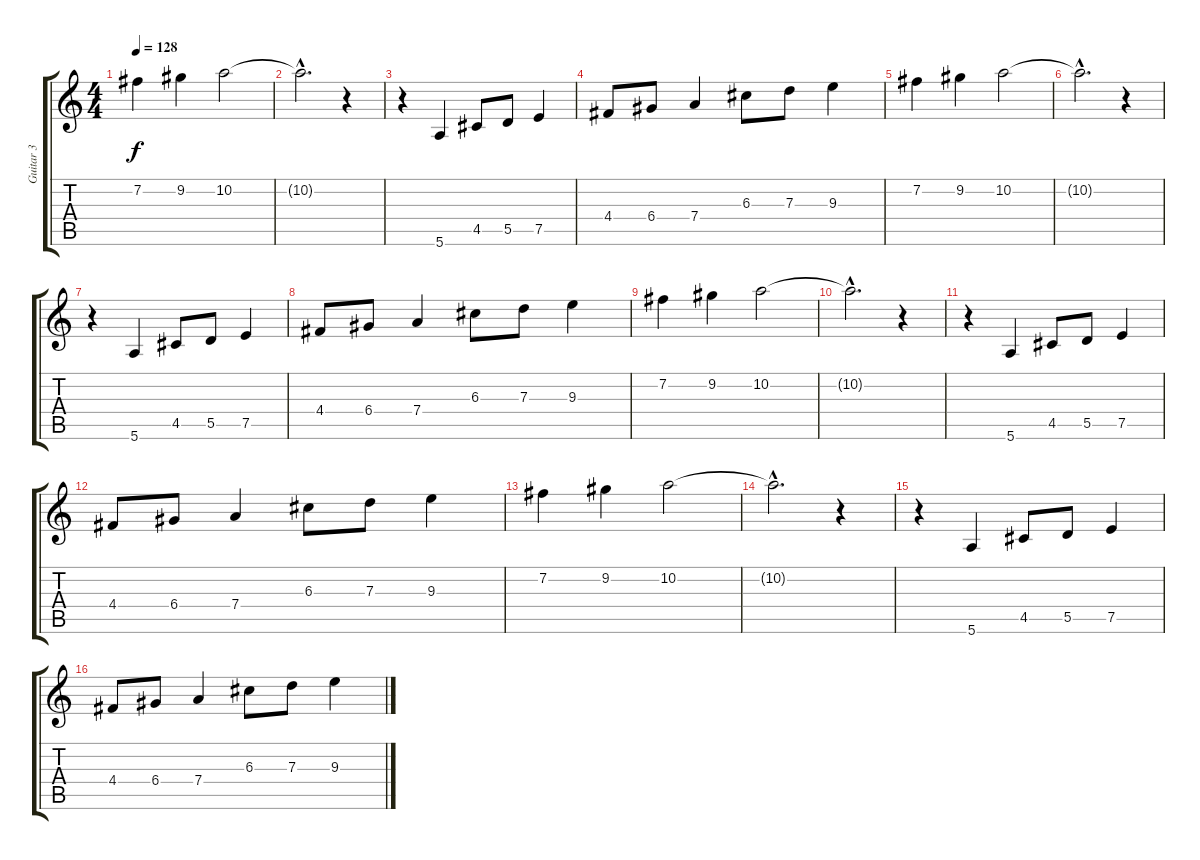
\track ("Guitar 3" "Guitar 3") {instrument distortionguitar}
\staff {score tabs}
\tuning (E4 B3 G3 D3 A2 E2) {hide}
\ts (4 4)
\tempo 128
\clef g2
\ks c
7.2.4{dy f} 9.2.4 10.2.2 |
10.2{hac t}.2{d} r.4 |
r.4 5.6.4 4.5.8 5.5.8 7.5.4 |
4.4.8 6.4.8 7.4.4 6.3.8 7.3.8 9.3.4 |
7.2.4 9.2.4 10.2.2 |
10.2{hac t}.2{d} r.4 |
r.4 5.6.4 4.5.8 5.5.8 7.5.4 |
4.4.8 6.4.8 7.4.4 6.3.8 7.3.8 9.3.4 |
7.2.4 9.2.4 10.2.2 |
10.2{hac t}.2{d} r.4 |
r.4 5.6.4 4.5.8 5.5.8 7.5.4 |
4.4.8 6.4.8 7.4.4 6.3.8 7.3.8 9.3.4 |
7.2.4 9.2.4 10.2.2 |
10.2{hac t}.2{d} r.4 |
r.4 5.6.4 4.5.8 5.5.8 7.5.4 |
4.4.8 6.4.8 7.4.4 6.3.8 7.3.8 9.3.4
